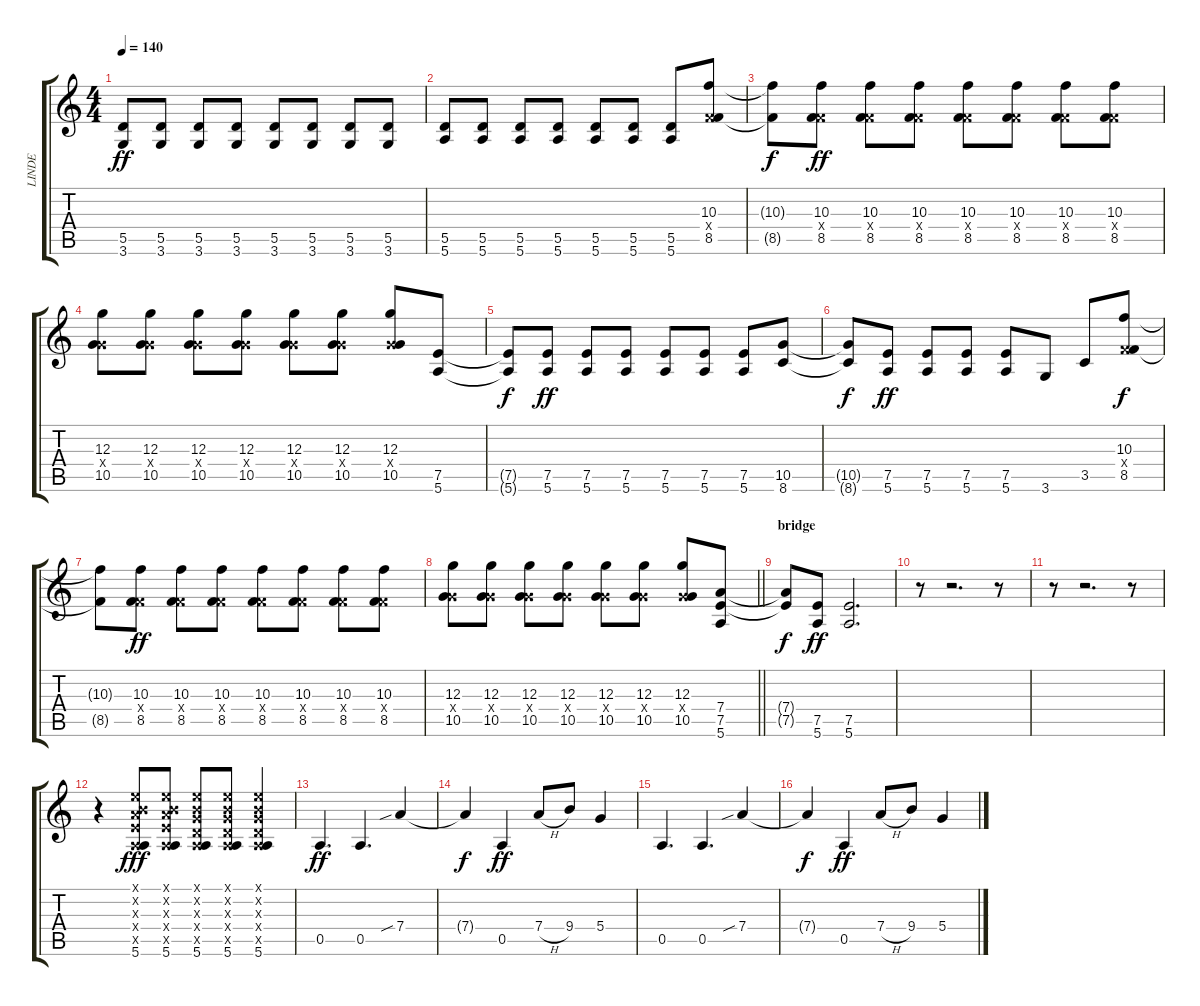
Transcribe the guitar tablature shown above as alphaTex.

\track ("LINDE" "LINDE") {instrument overdrivenguitar}
\staff {score tabs}
\tuning (E4 B3 G3 D3 A2 E2) {hide}
\ts (4 4)
\tempo 140
\clef g2
\ks c
(5.5 3.6).8{dy ff} (5.5 3.6).8 (5.5 3.6).8 (5.5 3.6).8 (5.5 3.6).8 (5.5 3.6).8 (5.5 3.6).8 (5.5 3.6).8 |
(5.5 5.6).8 (5.5 5.6).8 (5.5 5.6).8 (5.5 5.6).8 (5.5 5.6).8 (5.5 5.6).8 (5.5 5.6).8 (10.3 3.4{x} 8.5).8 |
(10.3{t} 8.5{t}).8{dy f} (10.3 3.4{x} 8.5).8{dy ff} (10.3 3.4{x} 8.5).8 (10.3 3.4{x} 8.5).8 (10.3 3.4{x} 8.5).8 (10.3 3.4{x} 8.5).8 (10.3 3.4{x} 8.5).8 (10.3 3.4{x} 8.5).8 |
(12.3 5.4{x} 10.5).8 (12.3 5.4{x} 10.5).8 (12.3 5.4{x} 10.5).8 (12.3 5.4{x} 10.5).8 (12.3 5.4{x} 10.5).8 (12.3 5.4{x} 10.5).8 (12.3 5.4{x} 10.5).8 (7.5 5.6).8 |
(7.5{t} 5.6{t}).8{dy f} (7.5 5.6).8{dy ff} (7.5 5.6).8 (7.5 5.6).8 (7.5 5.6).8 (7.5 5.6).8 (7.5 5.6).8 (10.5 8.6).8 |
(10.5{t} 8.6{t}).8{dy f} (7.5 5.6).8{dy ff} (7.5 5.6).8 (7.5 5.6).8 (7.5 5.6).8 3.6.8 3.5.8 (10.3 3.4{x} 8.5).8{dy f} |
(10.3{t} 8.5{t}).8 (10.3 3.4{x} 8.5).8{dy ff} (10.3 3.4{x} 8.5).8 (10.3 3.4{x} 8.5).8 (10.3 3.4{x} 8.5).8 (10.3 3.4{x} 8.5).8 (10.3 3.4{x} 8.5).8 (10.3 3.4{x} 8.5).8 |
\barLineRight lightlight
(12.3 5.4{x} 10.5).8 (12.3 5.4{x} 10.5).8 (12.3 5.4{x} 10.5).8 (12.3 5.4{x} 10.5).8 (12.3 5.4{x} 10.5).8 (12.3 5.4{x} 10.5).8 (12.3 5.4{x} 10.5).8 (7.4 7.5 5.6).8 |
\section ("" "bridge")
(7.4{t} 7.5{t}).8{dy f} (7.5 5.6).8{dy ff} (7.5 5.6).2{d} |
r.8 r.2{d} r.8 |
r.8 r.2{d} r.8 |
r.4 (0.1{x} 0.2{x} 2.3{x} 2.4{x} 0.5{x} 5.6).8{dy fff} (0.1{x} 0.2{x} 2.3{x} 2.4{x} 0.5{x} 5.6).8 (0.1{x} 0.2{x} 0.3{x} 0.4{x} 0.5{x} 5.6).8 (0.1{x} 0.2{x} 0.3{x} 0.4{x} 0.5{x} 5.6).8 (0.1{x} 0.2{x} 0.3{x} 0.4{x} 0.5{x} 5.6).4 |
0.5.4{d dy ff} 0.5.4{d} 7.4{sib}.4 |
7.4{t}.4{dy f} 0.5.4{dy ff} 7.4{h}.8 9.4.8 5.4.4 |
0.5.4{d} 0.5.4{d} 7.4{sib}.4 |
7.4{t}.4{dy f} 0.5.4{dy ff} 7.4{h}.8 9.4.8 5.4.4
